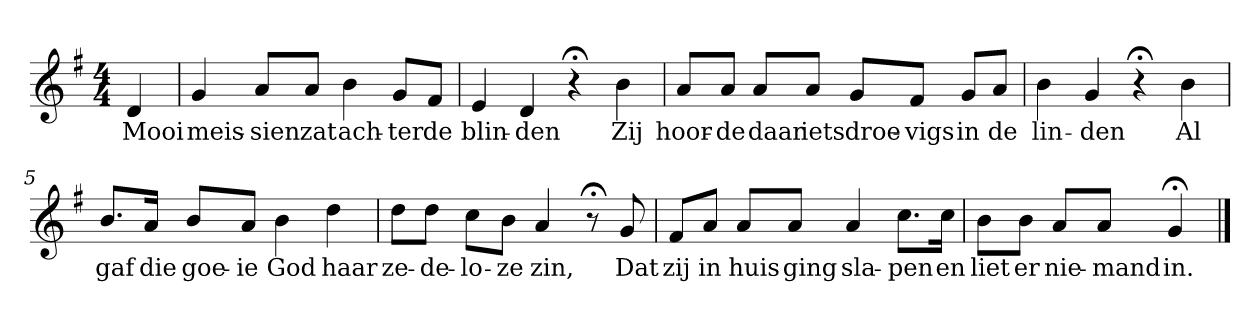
**kern	**text
*part1	*part1
*staff1	*staff1
*k[f#]	*
*G:	*
*M4/4	*
*MM120	*
=	=
4d	Mooi
=1	=1
4g	meis-
8aL	-sien
8aJ	zat
4b	ach-
8gL	-ter
8f#J	de
=2	=2
4e	blin-
4d	-den
4r;<	.
4b	Zij
=3	=3
8aL	hoor-
8aJ	-de
8aL	daar
8aJ	iets
8gL	droe-
8f#J	-vigs
8gL	in
8aJ	de
=4	=4
4b	lin-
4g	-den
4r;<	.
4b	Al
=5	=5
8.bL	gaf
16aJk	die
8bL	goe-
8aJ	-ie
4b	God
4dd	haar
=6	=6
8ddL	ze-
8ddJ	-de-
8ccL	-lo-
8bJ	-ze
4a	zin,
8r;<	.
8g	Dat
=7	=7
8f#L	zij
8aJ	in
8aL	huis
8aJ	ging
4a	sla-
8.ccL	-pen
16ccJk	en
=8	=8
8bL	liet
8bJ	er
8aL	nie-
8aJ	-mand
4g;<	in.
==	==
*-	*-
